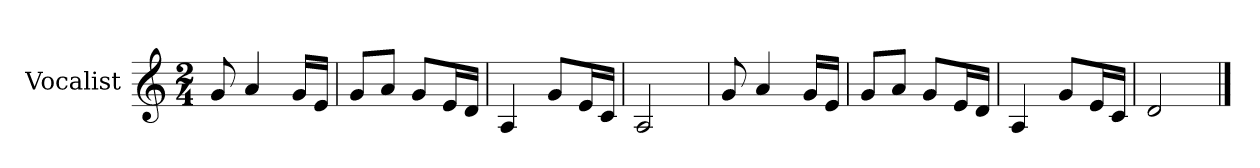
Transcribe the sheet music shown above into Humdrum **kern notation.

**kern
*part1
*staff1
*I"Vocalist
*k[]
*C:
*M2/4
=
8g
4a
16gLL
16eJJ
=1
8gL
8aJ
8gL
16eL
16dJJ
=2
4A
8gL
16eL
16cJJ
=3
2A
=4
8g
4a
16gLL
16eJJ
=5
8gL
8aJ
8gL
16eL
16dJJ
=6
4A
8gL
16eL
16cJJ
=7
2d
==
*-
